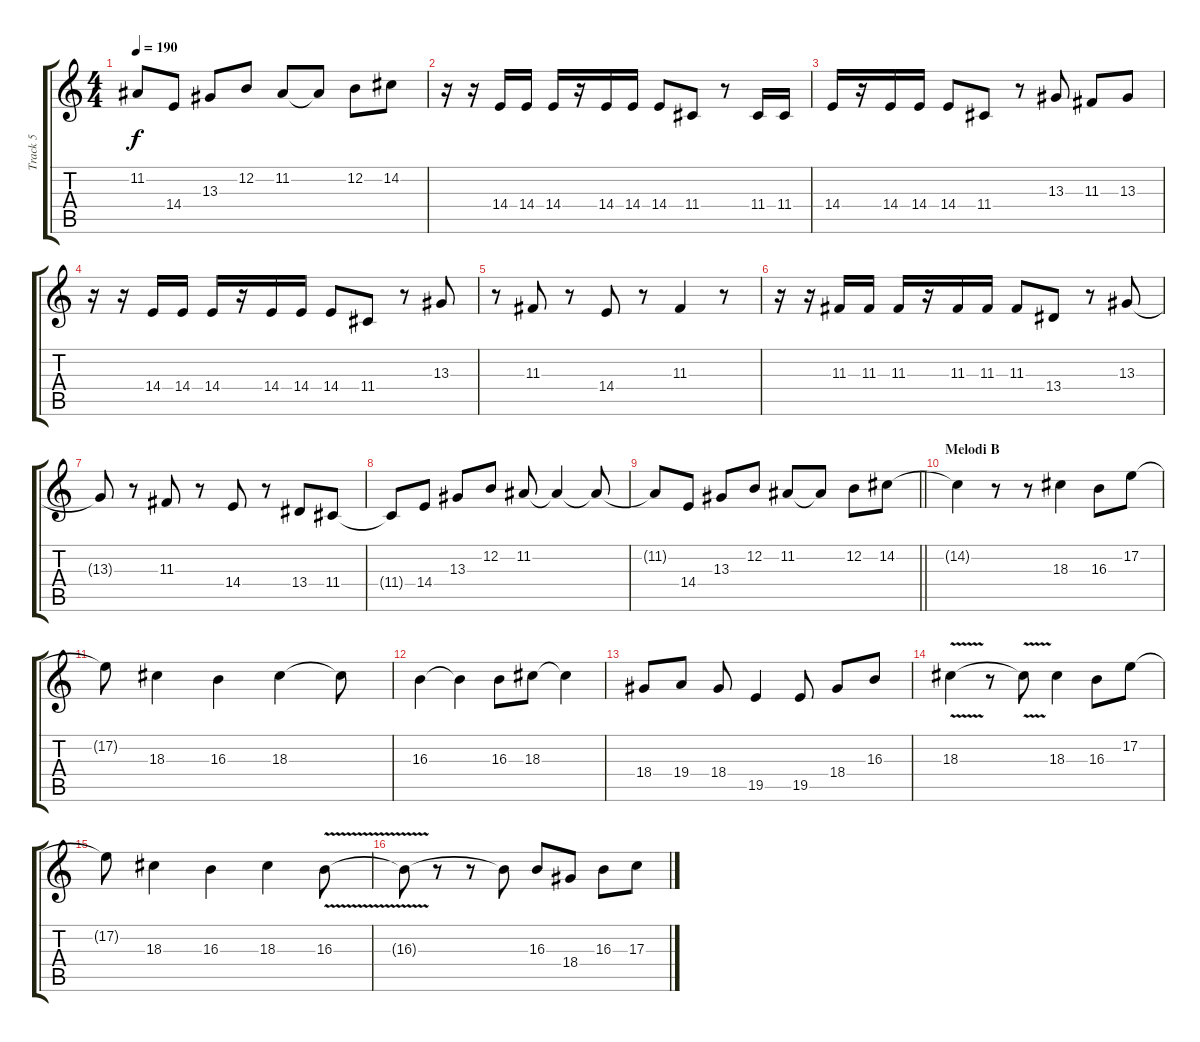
\track ("Track 5" "Track 5") {instrument lead2sawtooth}
\staff {score tabs}
\tuning (E4 B3 G3 D3 A2 E2) {hide}
\ts (4 4)
\tempo 190
\clef g2
\ks c
11.2{t}.8{dy f} 14.4.8 13.3.8 12.2.8 11.2.8 11.2{t}.8 12.2.8 14.2.8 |
r.16 r.16 14.4.16 14.4.16 14.4.16 r.16 14.4.16 14.4.16 14.4.8 11.4.8 r.8 11.4.16 11.4.16 |
14.4.16 r.16 14.4.16 14.4.16 14.4.8 11.4.8 r.8 13.3.8 11.3.8 13.3.8 |
r.16 r.16 14.4.16 14.4.16 14.4.16 r.16 14.4.16 14.4.16 14.4.8 11.4.8 r.8 13.3.8 |
r.8 11.3.8 r.8 14.4.8 r.8 11.3.4 r.8 |
r.16 r.16 11.3.16 11.3.16 11.3.16 r.16 11.3.16 11.3.16 11.3.8 13.4.8 r.8 13.3.8 |
13.3{t}.8 r.8 11.3.8 r.8 14.4.8 r.8 13.4.8 11.4.8 |
11.4{t}.8 14.4.8 13.3.8 12.2.8 11.2.8 11.2{t}.4 11.2{t}.8 |
\barLineRight lightlight
11.2{t}.8 14.4.8 13.3.8 12.2.8 11.2.8 11.2{t}.8 12.2.8 14.2.8 |
\section ("" "Melodi B")
14.2{t}.4 r.8 r.8 18.3.4 16.3.8 17.2.8 |
17.2{t}.8 18.3.4 16.3.4 18.3.4 18.3{t}.8 |
16.3.4 16.3{t}.4 16.3.8 18.3.8 18.3{t}.4 |
18.4.8 19.4.8 18.4.8 19.5.4 19.5.8 18.4.8 16.3.8 |
18.3{v}.4 r.8 18.3{t}.8 18.3.4 16.3.8 17.2.8 |
17.2{t}.8 18.3.4 16.3.4 18.3.4 16.3{v}.8 |
16.3{t}.8 r.8 r.8 16.3{t}.8 16.3.8 18.4.8 16.3.8 17.3.8
